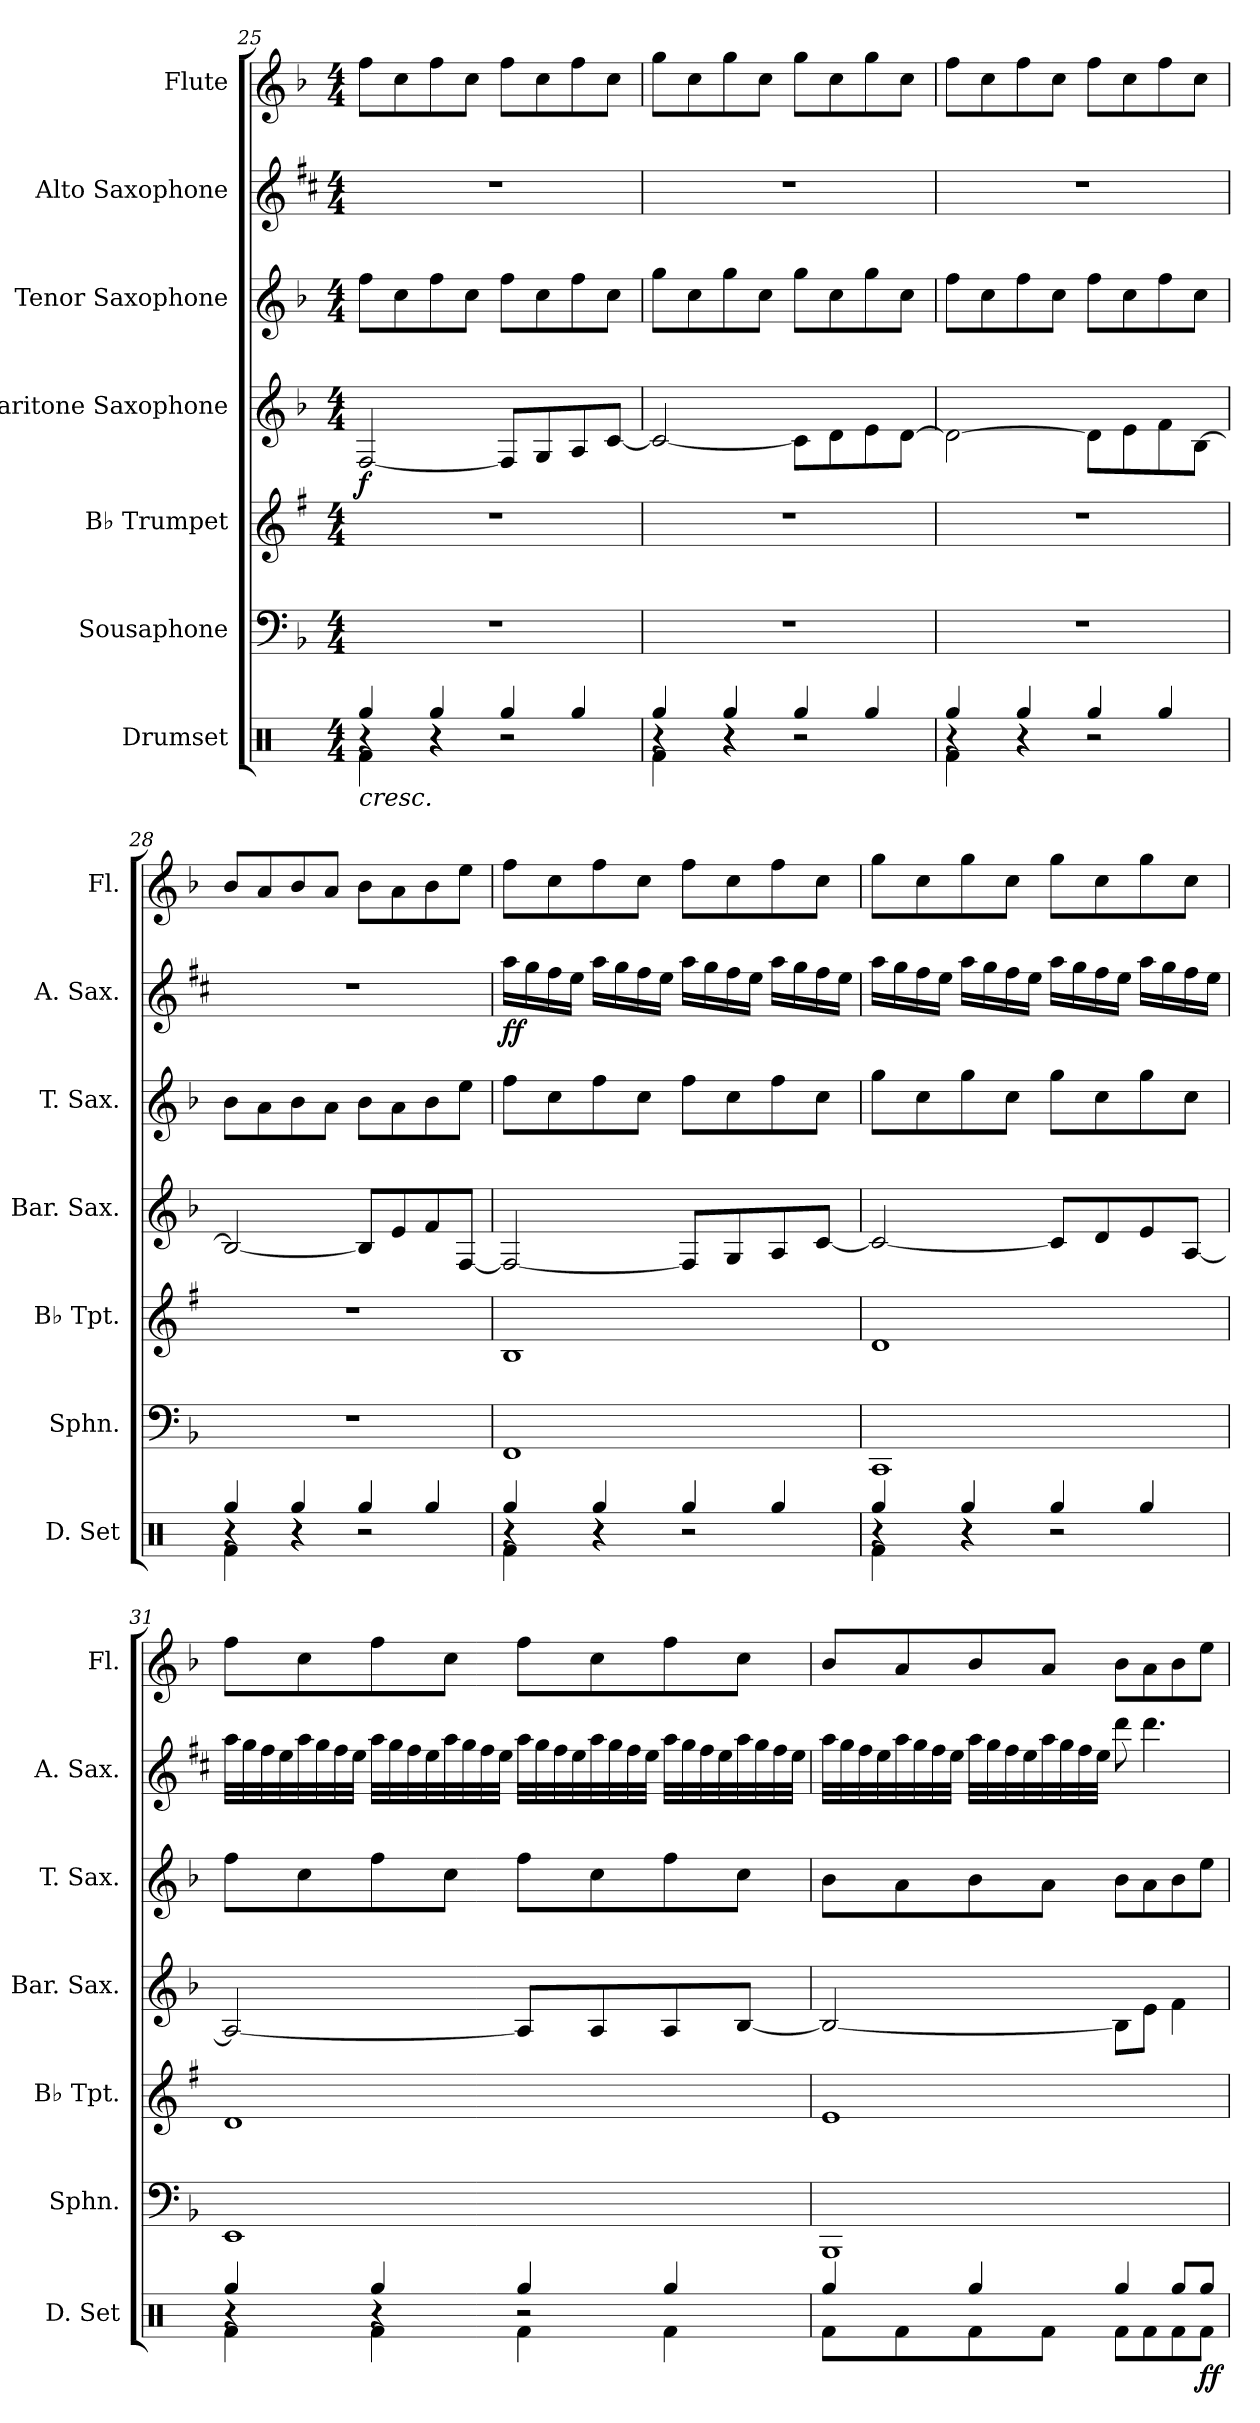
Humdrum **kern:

**kern	**dynam	**kern	**kern	**kern	**dynam	**kern	**kern	**dynam	**kern
*part7	*part7	*part6	*part5	*part4	*part4	*part3	*part2	*part2	*part1
*staff7	*staff7	*staff6	*staff5	*staff4	*staff4	*staff3	*staff2	*staff2	*staff1
*I"Drumset	*	*I"Sousaphone	*I"B♭ Trumpet	*I"Baritone Saxophone	*	*I"Tenor Saxophone	*I"Alto Saxophone	*	*I"Flute
*I'D. Set	*	*I'Sphn.	*I'B♭ Tpt.	*I'Bar. Sax.	*	*I'T. Sax.	*I'A. Sax.	*	*I'Fl.
*clefX	*	*clefF4	*clefG2	*clefG2	*	*clefG2	*clefG2	*	*clefG2
*	*	*	*ITrd1c2	*ITrd12c21	*	*ITrd8c14	*ITrd5c9	*	*
*k[]	*	*k[b-]	*k[b-]	*k[b-]	*	*k[b-]	*k[b-]	*	*k[b-]
*M4/4	*	*M4/4	*M4/4	*M4/4	*	*M4/4	*M4/4	*	*M4/4
=25	=25	=25	=25	=25	=25	=25	=25	=25	=25
*^	*	*	*	*	*	*	*	*	*
*	*^	*	*	*	*	*	*	*	*	*
!LO:TX:b:i:t=cresc.	!	!	!	!	!	!	!	!	!	!	!
!	!	!	!	!	!	!	!LO:DY:b	!	!	!	!
4r	4Rf\	4Rgg/	.	1r	1r	[2FF/	f	8f\L	1r	.	8ff\L
.	.	.	.	.	.	.	.	8c\	.	.	8cc\
4Rgg/	4r	4r	.	.	.	.	.	8f\	.	.	8ff\
.	.	.	.	.	.	.	.	8c\J	.	.	8cc\J
4Rgg/	2r	2r	.	.	.	8FF/L]	.	8f\L	.	.	8ff\L
.	.	.	.	.	.	8GG/	.	8c\	.	.	8cc\
4Rgg/	.	.	.	.	.	8AA/	.	8f\	.	.	8ff\
.	.	.	.	.	.	[8C/J	.	8c\J	.	.	8cc\J
!!LO:PB:g=z
=26	=26	=26	=26	=26	=26	=26	=26	=26	=26	=26	=26
4r	4Rf\	4Rgg/	.	1r	1r	2C/_	.	8g\L	1r	.	8gg\L
.	.	.	.	.	.	.	.	8c\	.	.	8cc\
4Rgg/	4r	4r	.	.	.	.	.	8g\	.	.	8gg\
.	.	.	.	.	.	.	.	8c\J	.	.	8cc\J
4Rgg/	2r	2r	.	.	.	8C\L]	.	8g\L	.	.	8gg\L
.	.	.	.	.	.	8D\	.	8c\	.	.	8cc\
4Rgg/	.	.	.	.	.	8E\	.	8g\	.	.	8gg\
.	.	.	.	.	.	[8D\J	.	8c\J	.	.	8cc\J
=27	=27	=27	=27	=27	=27	=27	=27	=27	=27	=27	=27
4r	4Rf\	4Rgg/	.	1r	1r	2D\_	.	8f\L	1r	.	8ff\L
.	.	.	.	.	.	.	.	8c\	.	.	8cc\
4Rgg/	4r	4r	.	.	.	.	.	8f\	.	.	8ff\
.	.	.	.	.	.	.	.	8c\J	.	.	8cc\J
4Rgg/	2r	2r	.	.	.	8D\L]	.	8f\L	.	.	8ff\L
.	.	.	.	.	.	8E\	.	8c\	.	.	8cc\
4Rgg/	.	.	.	.	.	8F\	.	8f\	.	.	8ff\
.	.	.	.	.	.	[8BB-\J	.	8c\J	.	.	8cc\J
=28	=28	=28	=28	=28	=28	=28	=28	=28	=28	=28	=28
4r	4Rf\	4Rgg/	.	1r	1r	2BB-/_	.	8B-\L	1r	.	8b-/L
.	.	.	.	.	.	.	.	8A\	.	.	8a/
4Rgg/	4r	4r	.	.	.	.	.	8B-\	.	.	8b-/
.	.	.	.	.	.	.	.	8A\J	.	.	8a/J
4Rgg/	2r	2r	.	.	.	8BB-/L]	.	8B-\L	.	.	8b-\L
.	.	.	.	.	.	8E/	.	8A\	.	.	8a\
4Rgg/	.	.	.	.	.	8F/	.	8B-\	.	.	8b-\
.	.	.	.	.	.	[8FF/J	.	8e\J	.	.	8ee\J
=29	=29	=29	=29	=29	=29	=29	=29	=29	=29	=29	=29
!	!	!	!	!	!	!	!	!	!	!LO:DY:b	!
4r	4Rf\	4Rgg/	.	1FF	1A	2FF/_	.	8f\L	16cc\LL	ff	8ff\L
.	.	.	.	.	.	.	.	.	16b-\	.	.
.	.	.	.	.	.	.	.	8c\	16a\	.	8cc\
.	.	.	.	.	.	.	.	.	16g\JJ	.	.
4Rgg/	4r	4r	.	.	.	.	.	8f\	16cc\LL	.	8ff\
.	.	.	.	.	.	.	.	.	16b-\	.	.
.	.	.	.	.	.	.	.	8c\J	16a\	.	8cc\J
.	.	.	.	.	.	.	.	.	16g\JJ	.	.
4Rgg/	2r	2r	.	.	.	8FF/L]	.	8f\L	16cc\LL	.	8ff\L
.	.	.	.	.	.	.	.	.	16b-\	.	.
.	.	.	.	.	.	8GG/	.	8c\	16a\	.	8cc\
.	.	.	.	.	.	.	.	.	16g\JJ	.	.
4Rgg/	.	.	.	.	.	8AA/	.	8f\	16cc\LL	.	8ff\
.	.	.	.	.	.	.	.	.	16b-\	.	.
.	.	.	.	.	.	[8C/J	.	8c\J	16a\	.	8cc\J
.	.	.	.	.	.	.	.	.	16g\JJ	.	.
!!LO:PB:g=z
=30	=30	=30	=30	=30	=30	=30	=30	=30	=30	=30	=30
4r	4Rf\	4Rgg/	.	1CC	1c	2C/_	.	8g\L	16cc\LL	.	8gg\L
.	.	.	.	.	.	.	.	.	16b-\	.	.
.	.	.	.	.	.	.	.	8c\	16a\	.	8cc\
.	.	.	.	.	.	.	.	.	16g\JJ	.	.
4Rgg/	4r	4r	.	.	.	.	.	8g\	16cc\LL	.	8gg\
.	.	.	.	.	.	.	.	.	16b-\	.	.
.	.	.	.	.	.	.	.	8c\J	16a\	.	8cc\J
.	.	.	.	.	.	.	.	.	16g\JJ	.	.
4Rgg/	2r	2r	.	.	.	8C/L]	.	8g\L	16cc\LL	.	8gg\L
.	.	.	.	.	.	.	.	.	16b-\	.	.
.	.	.	.	.	.	8D/	.	8c\	16a\	.	8cc\
.	.	.	.	.	.	.	.	.	16g\JJ	.	.
4Rgg/	.	.	.	.	.	8E/	.	8g\	16cc\LL	.	8gg\
.	.	.	.	.	.	.	.	.	16b-\	.	.
.	.	.	.	.	.	[8AA/J	.	8c\J	16a\	.	8cc\J
.	.	.	.	.	.	.	.	.	16g\JJ	.	.
!!LO:PB:g=z
=31	=31	=31	=31	=31	=31	=31	=31	=31	=31	=31	=31
4r	4Rf\	4Rgg/	.	1EE	1c	2AA/_	.	8f\L	32cc\LLL	.	8ff\L
.	.	.	.	.	.	.	.	.	32b-\	.	.
.	.	.	.	.	.	.	.	.	32a\	.	.
.	.	.	.	.	.	.	.	.	32g\	.	.
.	.	.	.	.	.	.	.	8c\	32cc\	.	8cc\
.	.	.	.	.	.	.	.	.	32b-\	.	.
.	.	.	.	.	.	.	.	.	32a\	.	.
.	.	.	.	.	.	.	.	.	32g\JJJ	.	.
4Rgg/	4Rf\	4r	.	.	.	.	.	8f\	32cc\LLL	.	8ff\
.	.	.	.	.	.	.	.	.	32b-\	.	.
.	.	.	.	.	.	.	.	.	32a\	.	.
.	.	.	.	.	.	.	.	.	32g\	.	.
.	.	.	.	.	.	.	.	8c\J	32cc\	.	8cc\J
.	.	.	.	.	.	.	.	.	32b-\	.	.
.	.	.	.	.	.	.	.	.	32a\	.	.
.	.	.	.	.	.	.	.	.	32g\JJJ	.	.
4Rgg/	4Rf\	2r	.	.	.	8AA/L]	.	8f\L	32cc\LLL	.	8ff\L
.	.	.	.	.	.	.	.	.	32b-\	.	.
.	.	.	.	.	.	.	.	.	32a\	.	.
.	.	.	.	.	.	.	.	.	32g\	.	.
.	.	.	.	.	.	8AA/	.	8c\	32cc\	.	8cc\
.	.	.	.	.	.	.	.	.	32b-\	.	.
.	.	.	.	.	.	.	.	.	32a\	.	.
.	.	.	.	.	.	.	.	.	32g\JJJ	.	.
4Rgg/	4Rf\	.	.	.	.	8AA/	.	8f\	32cc\LLL	.	8ff\
.	.	.	.	.	.	.	.	.	32b-\	.	.
.	.	.	.	.	.	.	.	.	32a\	.	.
.	.	.	.	.	.	.	.	.	32g\	.	.
.	.	.	.	.	.	[8BB-/J	.	8c\J	32cc\	.	8cc\J
.	.	.	.	.	.	.	.	.	32b-\	.	.
.	.	.	.	.	.	.	.	.	32a\	.	.
.	.	.	.	.	.	.	.	.	32g\JJJ	.	.
*	*v	*v	*	*	*	*	*	*	*	*	*
!!LO:PB:g=z
=32	=32	=32	=32	=32	=32	=32	=32	=32	=32	=32
4Rgg/	8Rf\L	.	1BBB-	1d	2BB-/_	.	8B-\L	32cc\LLL	.	8b-/L
.	.	.	.	.	.	.	.	32b-\	.	.
.	.	.	.	.	.	.	.	32a\	.	.
.	.	.	.	.	.	.	.	32g\	.	.
.	8Rf\	.	.	.	.	.	8A\	32cc\	.	8a/
.	.	.	.	.	.	.	.	32b-\	.	.
.	.	.	.	.	.	.	.	32a\	.	.
.	.	.	.	.	.	.	.	32g\JJJ	.	.
4Rgg/	8Rf\	.	.	.	.	.	8B-\	32cc\LLL	.	8b-/
.	.	.	.	.	.	.	.	32b-\	.	.
.	.	.	.	.	.	.	.	32a\	.	.
.	.	.	.	.	.	.	.	32g\	.	.
.	8Rf\J	.	.	.	.	.	8A\J	32cc\	.	8a/J
.	.	.	.	.	.	.	.	32b-\	.	.
.	.	.	.	.	.	.	.	32a\	.	.
.	.	.	.	.	.	.	.	32g\JJJ	.	.
4Rgg/	8Rf\L	.	.	.	8BB-\L]	.	8B-\L	8ff\	.	8b-\L
.	8Rf\	.	.	.	8E\J	.	8A\	4.ff\	.	8a\
8Rgg/L	8Rf\	.	.	.	4F\	.	8B-\	.	.	8b-\
!	!	!LO:DY:b	!	!	!	!	!	!	!	!
8Rgg/J	8Rf\J	ff	.	.	.	.	8e\J	.	.	8ee\J
*v	*v	*	*	*	*	*	*	*	*	*
=	=	=	=	=	=	=	=	=	=
*-	*-	*-	*-	*-	*-	*-	*-	*-	*-
